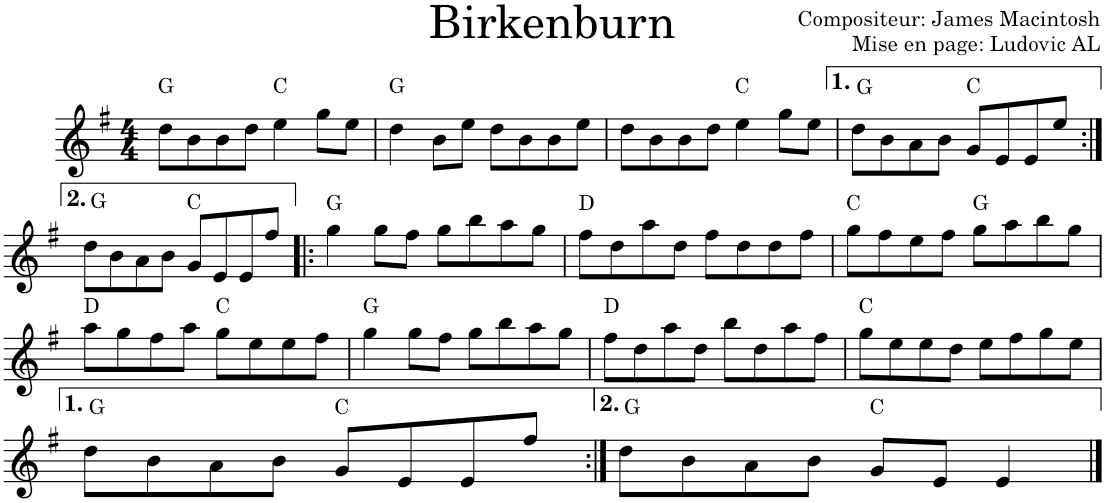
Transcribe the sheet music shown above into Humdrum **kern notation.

**kern	**harte
*part1	*part1
*staff1	*
*I"Voice	*
*I'V	*
*clefG2	*
*k[f#]	*
*M4/4	*
=1	=1
8dd\L	G:maj
8b\	.
8b\	.
8dd\J	.
4ee\	C:maj
8gg\L	.
8ee\J	.
=2	=2
4dd\	G:maj
8b\L	.
8ee\J	.
8dd\L	.
8b\	.
8b\	.
8ee\J	.
=3	=3
8dd\L	.
8b\	.
8b\	.
8dd\J	.
4ee\	C:maj
8gg\L	.
8ee\J	.
=4	=4
8dd\L	G:maj
8b\	.
8a\	.
8b\J	.
8g/L	C:maj
8e/	.
8e/	.
8ee/J	.
!!LO:LB:g=z
=5:|!	=5:|!
8dd\L	G:maj
8b\	.
8a\	.
8b\J	.
8g/L	C:maj
8e/	.
8e/	.
8ff#/J	.
=6!|:	=6!|:
4gg\	G:maj
8gg\L	.
8ff#\J	.
8gg\L	.
8bb\	.
8aa\	.
8gg\J	.
=7	=7
8ff#\L	D:maj
8dd\	.
8aa\	.
8dd\J	.
8ff#\L	.
8dd\	.
8dd\	.
8ff#\J	.
=8	=8
8gg\L	C:maj
8ff#\	.
8ee\	.
8ff#\J	.
8gg\L	G:maj
8aa\	.
8bb\	.
8gg\J	.
!!LO:LB:g=z
=9	=9
8aa\L	D:maj
8gg\	.
8ff#\	.
8aa\J	.
8gg\L	C:maj
8ee\	.
8ee\	.
8ff#\J	.
=10	=10
4gg\	G:maj
8gg\L	.
8ff#\J	.
8gg\L	.
8bb\	.
8aa\	.
8gg\J	.
=11	=11
8ff#\L	D:maj
8dd\	.
8aa\	.
8dd\J	.
8bb\L	.
8dd\	.
8aa\	.
8ff#\J	.
=12	=12
8gg\L	C:maj
8ee\	.
8ee\	.
8dd\J	.
8ee\L	.
8ff#\	.
8gg\	.
8ee\J	.
!!LO:LB:g=z
=13	=13
8dd\L	G:maj
8b\	.
8a\	.
8b\J	.
8g/L	C:maj
8e/	.
8e/	.
8ff#/J	.
=14:|!	=14:|!
8dd\L	G:maj
8b\	.
8a\	.
8b\J	.
8g/L	C:maj
8e/J	.
4e/	.
==	==
*-	*-
